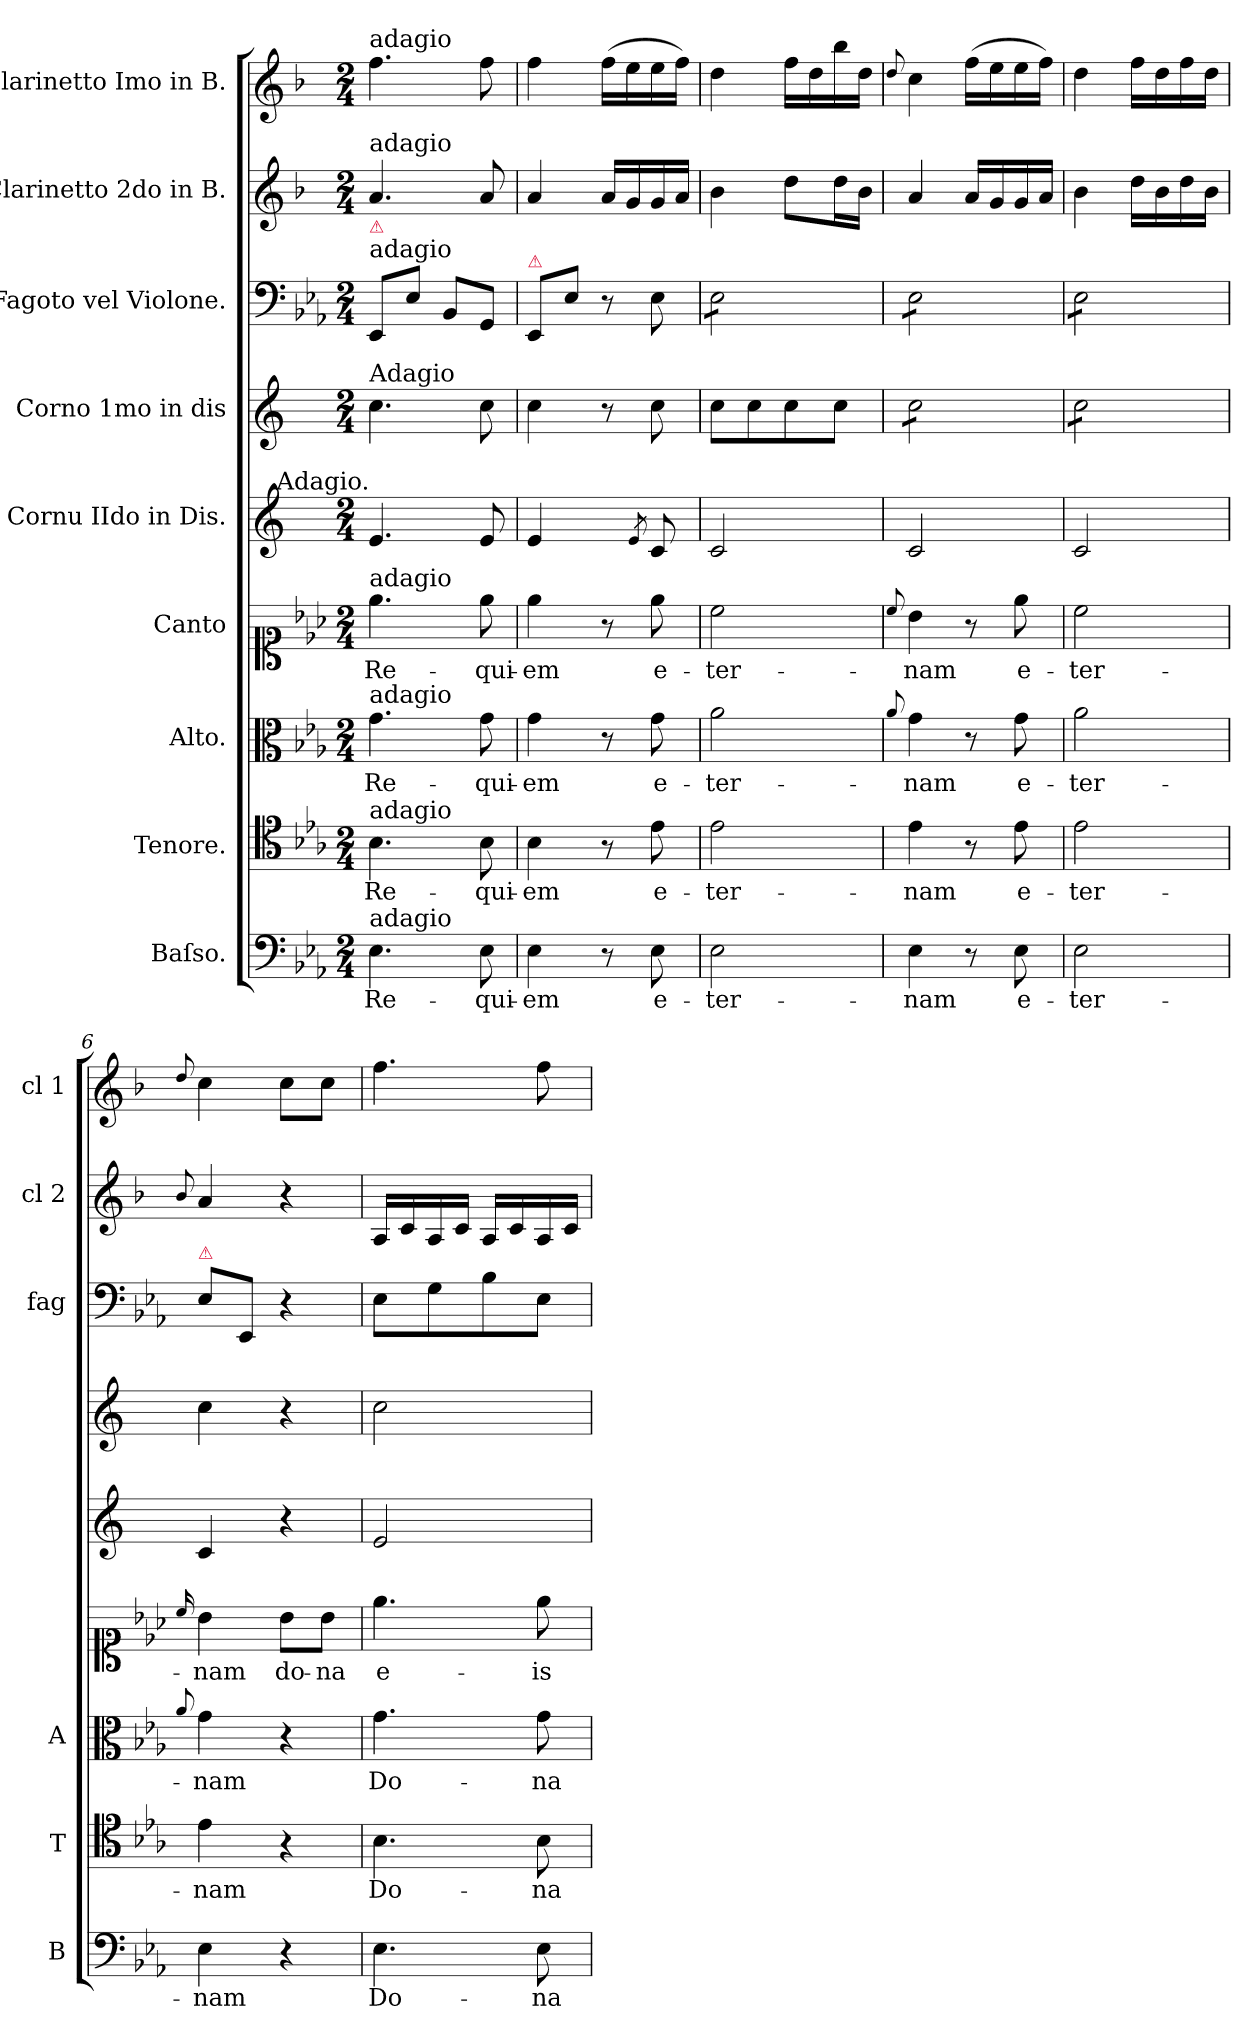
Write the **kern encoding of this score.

**kern	**text	**kern	**text	**kern	**text	**kern	**text	**kern	**kern	**kern	**kern	**kern
*part9	*part9	*part8	*part8	*part7	*part7	*part6	*part6	*part5	*part4	*part3	*part2	*part1
*staff9	*staff9	*staff8	*staff8	*staff7	*staff7	*staff6	*staff6	*staff5	*staff4	*staff3	*staff2	*staff1
*I"Baſso.	*	*I"Tenore.	*	*I"Alto.	*	*I"Canto	*	*I"Cornu IIdo in Dis.	*I"Corno 1mo in dis	*I"Fagoto vel Violone.	*I"Clarinetto 2do in B.	*I"Clarinetto Imo in B.
*I'B	*	*I'T	*	*I'A	*	*	*	*	*	*I'fag	*I'cl 2	*I'cl 1
*clefF4	*	*clefC4	*	*clefC3	*	*clefC1	*	*clefG2	*clefG2	*clefF4	*clefG2	*clefG2
*	*	*	*	*	*	*	*	*ITrd5c9	*ITrd5c9	*	*ITrd1c2	*ITrd1c2
*k[b-e-a-]	*	*k[b-e-a-]	*	*k[b-e-a-]	*	*k[b-e-a-]	*	*k[b-e-a-]	*k[b-e-a-]	*k[b-e-a-]	*k[b-e-a-]	*k[b-e-a-]
*E-:	*	*E-:	*	*E-:	*	*E-:	*	*E-:	*E-:	*E-:	*E-:	*E-:
*M2/4	*	*M2/4	*	*M2/4	*	*M2/4	*	*M2/4	*M2/4	*M2/4	*M2/4	*M2/4
=1	=1	=1	=1	=1	=1	=1	=1	=1	=1	=1	=1	=1
!	!	!	!	!	!	!	!	!	!	!	!	!LO:TX:a:t=adagio
!	!	!	!	!	!	!	!	!	!	!	!LO:TX:a:t=adagio	!
!	!	!	!	!	!	!	!	!	!	!LO:TX:a:t=adagio	!	!
!	!	!	!	!	!	!	!	!	!	!LO:TX:a:color=crimson:t=⚠	!	!
!	!	!	!	!	!	!	!	!	!LO:TX:a:t=Adagio	!	!	!
!	!	!	!	!	!	!	!	!LO:TX:a:rj:t=Adagio.	!	!	!	!
!	!	!	!	!	!	!LO:TX:a:t=adagio	!	!	!	!	!	!
!	!	!	!	!LO:TX:a:t=adagio	!	!	!	!	!	!	!	!
!	!	!LO:TX:a:t=adagio	!	!	!	!	!	!	!	!	!	!
!LO:TX:a:t=adagio	!	!	!	!	!	!	!	!	!	!	!	!
4.E-\	Re-	4.B-\	Re-	4.g\	Re-	4.ee-\	Re-	4.G/	4.e-\	8EE-/L	4.g/	4.ee-\
.	.	.	.	.	.	.	.	.	.	8E-\J	.	.
.	.	.	.	.	.	.	.	.	.	8BB-/L	.	.
8E-\	-qui-	8B-\	-qui-	8g\	-qui-	8ee-\	-qui-	8G/	8e-\	8GG/J	8g/	8ee-\
=2	=2	=2	=2	=2	=2	=2	=2	=2	=2	=2	=2	=2
!	!	!	!	!	!	!	!	!	!	!LO:TX:a:color=crimson:t=⚠	!	!
!	!	!	!	!	!	!	!	!LO:N:vis=4	!	!	!	!
4E-\	-em	4B-\	-em	4g\	-em	4ee-\	-em	4.G/	4e-\	8EE-/L	4g/	4ee-\
.	.	.	.	.	.	.	.	.	.	8E-\J	.	.
8r	.	8r	.	8r	.	8r	.	.	8r	8r	16g/LL	(16ee-\LL
.	.	.	.	.	.	.	.	.	.	.	16f/	16dd\
.	.	.	.	.	.	.	.	8qG/	.	.	.	.
8E-\	e-	8e-\	e-	8g\	e-	8ee-\	e-	8E-/	8e-\	8E-\	16f/	16dd\
.	.	.	.	.	.	.	.	.	.	.	16g/JJ	16ee-\JJ)
=3	=3	=3	=3	=3	=3	=3	=3	=3	=3	=3	=3	=3
*	*	*	*	*	*	*	*	*	*	*tremolo	*	*
2E-\	-ter-	2e-\	-ter-	2a-\	-ter-	2cc\	-ter-	2E-/	8e-\L	8E-\L	4a-\	4cc\
.	.	.	.	.	.	.	.	.	8e-\	8E-\	.	.
.	.	.	.	.	.	.	.	.	8e-\	8E-\	8cc\L	16ee-\LL
.	.	.	.	.	.	.	.	.	.	.	.	16cc\
.	.	.	.	.	.	.	.	.	8e-\J	8E-\J	16cc\L	16aa-\
.	.	.	.	.	.	.	.	.	.	.	16a-\JJ	16cc\JJ
=4	=4	=4	=4	=4	=4	=4	=4	=4	=4	=4	=4	=4
.	.	.	.	8qqa-/	.	8qqcc/	.	.	.	.	.	8qqcc/
*	*	*	*	*	*	*	*	*	*tremolo	*	*	*
4E-\	-nam	4e-\	-nam	4g\	-nam	4b-\	-nam	2E-/	8e-\L	8E-\L	4g/	4b-\
.	.	.	.	.	.	.	.	.	8e-\	8E-\	.	.
8r	.	8r	.	8r	.	8r	.	.	8e-\	8E-\	16g/LL	(16ee-\LL
.	.	.	.	.	.	.	.	.	.	.	16f/	16dd\
!	!LO:LY:i	!	!LO:LY:i	!	!LO:LY:i	!	!LO:LY:i	!	!	!	!	!
8E-\	e-	8e-\	e-	8g\	e-	8ee-\	e-	.	8e-\J	8E-\J	16f/	16dd\
.	.	.	.	.	.	.	.	.	.	.	16g/JJ	16ee-\JJ)
=5	=5	=5	=5	=5	=5	=5	=5	=5	=5	=5	=5	=5
!	!LO:LY:i	!	!LO:LY:i	!	!LO:LY:i	!	!LO:LY:i	!	!	!	!	!
2E-\	-ter-	2e-\	-ter-	2a-\	-ter-	2cc\	-ter-	2E-/	8e-\L	8E-\L	4a-\	4cc\
.	.	.	.	.	.	.	.	.	8e-\	8E-\	.	.
.	.	.	.	.	.	.	.	.	8e-\	8E-\	16cc\LL	16ee-\LL
.	.	.	.	.	.	.	.	.	.	.	16a-\	16cc\
.	.	.	.	.	.	.	.	.	8e-\J	8E-\J	16cc\	16ee-\
*	*	*	*	*	*	*	*	*	*	*Xtremolo	*	*
*	*	*	*	*	*	*	*	*	*Xtremolo	*	*	*
.	.	.	.	.	.	.	.	.	.	.	16a-\JJ	16cc\JJ
=6	=6	=6	=6	=6	=6	=6	=6	=6	=6	=6	=6	=6
.	.	.	.	8qqa-/	.	16qqcc/	.	.	.	.	8qqa-/	8qqcc/
!	!	!	!	!	!	!	!	!	!	!LO:TX:a:color=crimson:t=⚠	!	!
!	!LO:LY:i	!	!LO:LY:i	!	!LO:LY:i	!	!LO:LY:i	!	!	!	!	!
4E-\	-nam	4e-\	-nam	4g\	-nam	4b-\	-nam	4E-/	4e-\	8E-\L	4g/	4b-\
.	.	.	.	.	.	.	.	.	.	8EE-/J	.	.
4r	.	4r	.	4r	.	8b-\L	do-	4r	4r	4r	4r	8b-\L
.	.	.	.	.	.	8b-\J	-na	.	.	.	.	8b-\J
=7	=7	=7	=7	=7	=7	=7	=7	=7	=7	=7	=7	=7
4.E-\	Do-	4.B-\	Do-	4.g\	Do-	4.ee-\	e-	2G/	2e-\	8E-\L	16G/LL	4.ee-\
.	.	.	.	.	.	.	.	.	.	.	16B-/	.
.	.	.	.	.	.	.	.	.	.	8G\	16G/	.
.	.	.	.	.	.	.	.	.	.	.	16B-/JJ	.
.	.	.	.	.	.	.	.	.	.	8B-\	16G/LL	.
.	.	.	.	.	.	.	.	.	.	.	16B-/	.
8E-\	-na	8B-\	-na	8g\	-na	8ee-\	-is	.	.	8E-\J	16G/	8ee-\
.	.	.	.	.	.	.	.	.	.	.	16B-/JJ	.
=	=	=	=	=	=	=	=	=	=	=	=	=
*-	*-	*-	*-	*-	*-	*-	*-	*-	*-	*-	*-	*-
